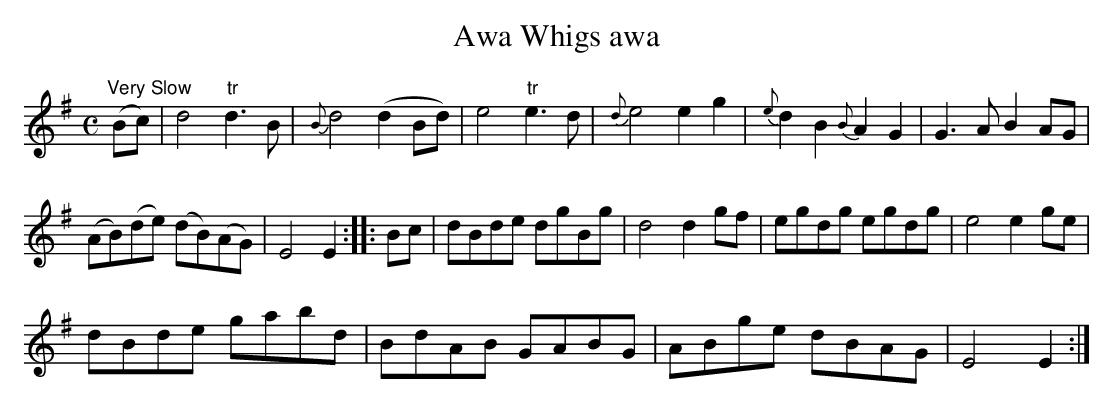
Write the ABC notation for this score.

X:1
T:Awa Whigs awa
M:C
K:E min
"Very Slow" (Bc)|\
d4 "tr"d3B| {B}d4 (d2Bd)| \
e4 "tr"e3d| {d}e4 e2g2|\
{e}d2B2 {B}A2G2| G3A B2AG|
(AB)(de) (dB)(AG)| E4 E2::\
Bc|\
dBde dgBg| d4 d2gf| egdg egdg| e4 e2ge|
dBde gabd| BdAB GABG| ABge dBAG| E4 E2:|
